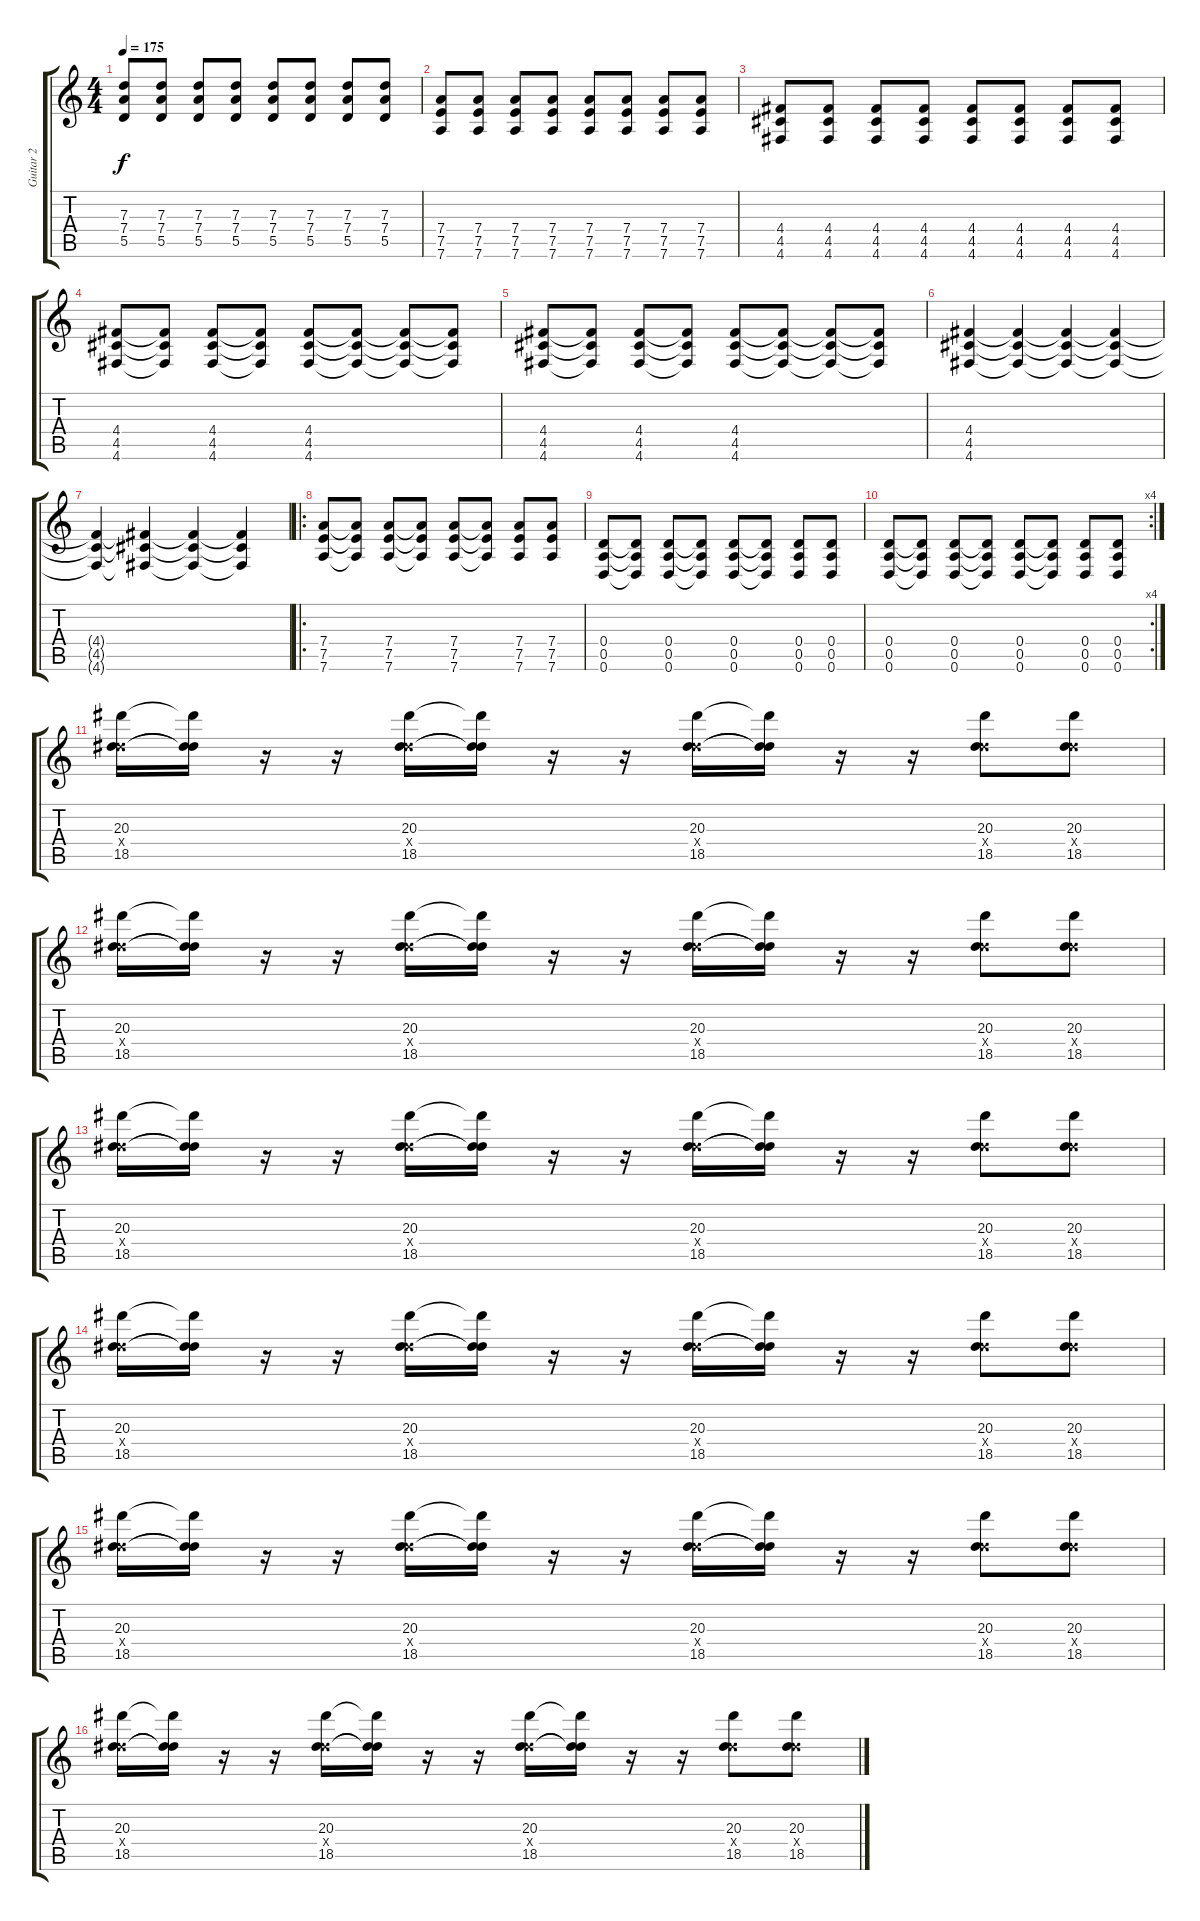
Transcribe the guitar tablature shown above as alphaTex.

\track ("Guitar 2" "Guitar 2") {instrument distortionguitar}
\staff {score tabs}
\tuning (E4 B3 G3 D3 A2 D2) {hide}
\ts (4 4)
\tempo 175
\clef g2
\ks c
(7.3 7.4 5.5).8{dy f} (7.3 7.4 5.5).8 (7.3 7.4 5.5).8 (7.3 7.4 5.5).8 (7.3 7.4 5.5).8 (7.3 7.4 5.5).8 (7.3 7.4 5.5).8 (7.3 7.4 5.5).8 |
(7.4 7.5 7.6).8 (7.4 7.5 7.6).8 (7.4 7.5 7.6).8 (7.4 7.5 7.6).8 (7.4 7.5 7.6).8 (7.4 7.5 7.6).8 (7.4 7.5 7.6).8 (7.4 7.5 7.6).8 |
(4.4 4.5 4.6).8 (4.4 4.5 4.6).8 (4.4 4.5 4.6).8 (4.4 4.5 4.6).8 (4.4 4.5 4.6).8 (4.4 4.5 4.6).8 (4.4 4.5 4.6).8 (4.4 4.5 4.6).8 |
(4.4 4.5 4.6).8 (4.4{t} 4.5{t} 4.6{t}).8 (4.4 4.5 4.6).8 (4.4{t} 4.5{t} 4.6{t}).8 (4.4 4.5 4.6).8 (4.4{t} 4.5{t} 4.6{t}).8 (4.4{t} 4.5{t} 4.6{t}).8 (4.4{t} 4.5{t} 4.6{t}).8 |
(4.4 4.5 4.6).8 (4.4{t} 4.5{t} 4.6{t}).8 (4.4 4.5 4.6).8 (4.4{t} 4.5{t} 4.6{t}).8 (4.4 4.5 4.6).8 (4.4{t} 4.5{t} 4.6{t}).8 (4.4{t} 4.5{t} 4.6{t}).8 (4.4{t} 4.5{t} 4.6{t}).8 |
(4.4 4.5 4.6).4 (4.4{t} 4.5{t} 4.6{t}).4 (4.4{t} 4.5{t} 4.6{t}).4 (4.4{t} 4.5{t} 4.6{t}).4 |
(4.4{t} 4.5{t} 4.6{t}).4 (4.4{t} 4.5{t} 4.6{t}).4 (4.4{t} 4.5{t} 4.6{t}).4 (4.4{t} 4.5{t} 4.6{t}).4 |
\ro
(7.4 7.5 7.6).8 (7.4{t} 7.5{t} 7.6{t}).8 (7.4 7.5 7.6).8 (7.4{t} 7.5{t} 7.6{t}).8 (7.4 7.5 7.6).8 (7.4{t} 7.5{t} 7.6{t}).8 (7.4 7.5 7.6).8 (7.4 7.5 7.6).8 |
(0.4 0.5 0.6).8 (0.4{t} 0.5{t} 0.6{t}).8 (0.4 0.5 0.6).8 (0.4{t} 0.5{t} 0.6{t}).8 (0.4 0.5 0.6).8 (0.4{t} 0.5{t} 0.6{t}).8 (0.4 0.5 0.6).8 (0.4 0.5 0.6).8 |
\rc 4
(0.4 0.5 0.6).8 (0.4{t} 0.5{t} 0.6{t}).8 (0.4 0.5 0.6).8 (0.4{t} 0.5{t} 0.6{t}).8 (0.4 0.5 0.6).8 (0.4{t} 0.5{t} 0.6{t}).8 (0.4 0.5 0.6).8 (0.4 0.5 0.6).8 |
(20.3 13.4{x} 18.5).16 (20.3{t} 13.4{t} 18.5{t}).16 r.16 r.16 (20.3 13.4{x} 18.5).16 (20.3{t} 13.4{t} 18.5{t}).16 r.16 r.16 (20.3 13.4{x} 18.5).16 (20.3{t} 13.4{t} 18.5{t}).16 r.16 r.16 (20.3 13.4{x} 18.5).8 (20.3 13.4{x} 18.5).8 |
(20.3 13.4{x} 18.5).16 (20.3{t} 13.4{t} 18.5{t}).16 r.16 r.16 (20.3 13.4{x} 18.5).16 (20.3{t} 13.4{t} 18.5{t}).16 r.16 r.16 (20.3 13.4{x} 18.5).16 (20.3{t} 13.4{t} 18.5{t}).16 r.16 r.16 (20.3 13.4{x} 18.5).8 (20.3 13.4{x} 18.5).8 |
(20.3 13.4{x} 18.5).16 (20.3{t} 13.4{t} 18.5{t}).16 r.16 r.16 (20.3 13.4{x} 18.5).16 (20.3{t} 13.4{t} 18.5{t}).16 r.16 r.16 (20.3 13.4{x} 18.5).16 (20.3{t} 13.4{t} 18.5{t}).16 r.16 r.16 (20.3 13.4{x} 18.5).8 (20.3 13.4{x} 18.5).8 |
(20.3 13.4{x} 18.5).16 (20.3{t} 13.4{t} 18.5{t}).16 r.16 r.16 (20.3 13.4{x} 18.5).16 (20.3{t} 13.4{t} 18.5{t}).16 r.16 r.16 (20.3 13.4{x} 18.5).16 (20.3{t} 13.4{t} 18.5{t}).16 r.16 r.16 (20.3 13.4{x} 18.5).8 (20.3 13.4{x} 18.5).8 |
(20.3 13.4{x} 18.5).16 (20.3{t} 13.4{t} 18.5{t}).16 r.16 r.16 (20.3 13.4{x} 18.5).16 (20.3{t} 13.4{t} 18.5{t}).16 r.16 r.16 (20.3 13.4{x} 18.5).16 (20.3{t} 13.4{t} 18.5{t}).16 r.16 r.16 (20.3 13.4{x} 18.5).8 (20.3 13.4{x} 18.5).8 |
(20.3 13.4{x} 18.5).16 (20.3{t} 13.4{t} 18.5{t}).16 r.16 r.16 (20.3 13.4{x} 18.5).16 (20.3{t} 13.4{t} 18.5{t}).16 r.16 r.16 (20.3 13.4{x} 18.5).16 (20.3{t} 13.4{t} 18.5{t}).16 r.16 r.16 (20.3 13.4{x} 18.5).8 (20.3 13.4{x} 18.5).8
